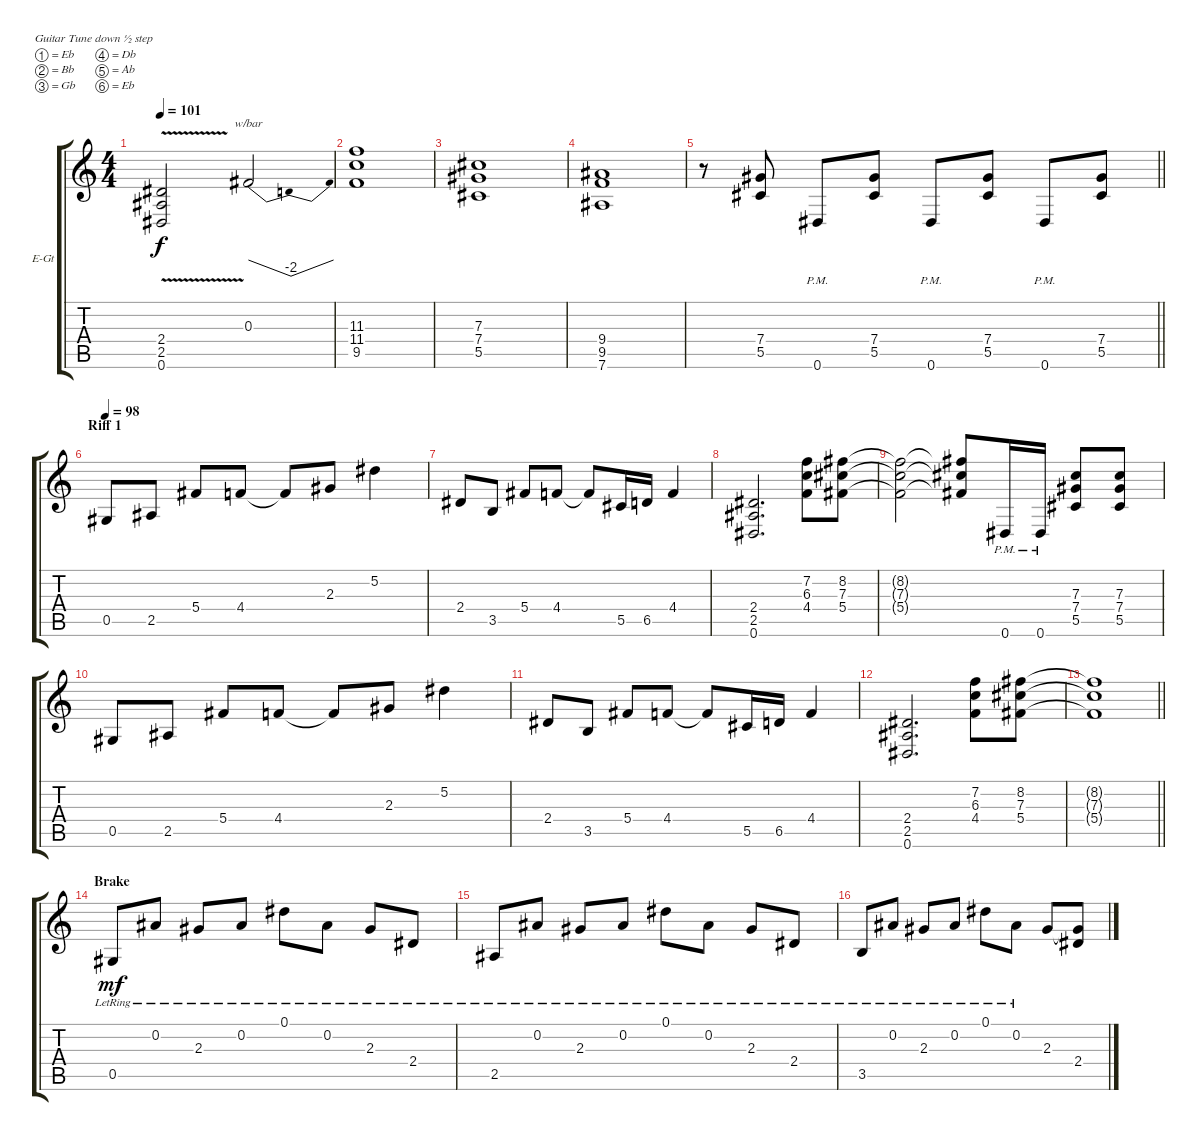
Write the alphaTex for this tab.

\bracketExtendMode groupsimilarinstruments
\firstSystemTrackNameOrientation horizontal
\otherSystemsTrackNameOrientation horizontal
\track ("Guitar 2" "E-Gt") {instrument distortionguitar}
\staff {score tabs}
\tuning (Eb4 Bb3 Gb3 Db3 Ab2 Eb2)
\ts (4 4)
\tempo 101
\clef g2
\ks c
(2.4{v} 2.5{v} 0.6{v}).2{dy f} 0.3.2{tbe (dip default 0 0 30 -8 60 0)} |
(11.3 11.4 9.5).1 |
(7.3 7.4 5.5).1 |
(9.4 9.5 7.6).1 |
\barLineRight lightlight
r.8 (7.4 5.5).8 0.6{pm}.8 (7.4 5.5).8 0.6{pm}.8 (7.4 5.5).8 0.6{pm}.8 (7.4 5.5).8 |
\section ("" "Riff 1")
\tempo 98
0.5.8 2.5.8 5.4.8 4.4.8 4.4{t}.8 2.3.8 5.2.4 |
2.4.8 3.5.8 5.4.8 4.4.8 4.4{t}.8 5.5.16 6.5.16 4.4.4 |
(2.4 2.5 0.6).2{d} (7.2 6.3 4.4).8 (8.2 7.3 5.4).8 |
(8.2{t} 7.3{t} 5.4{t}).2 (8.2{t} 7.3{t} 5.4{t}).8 0.6{pm}.16 0.6{pm}.16 (7.3 7.4 5.5).8 (7.3 7.4 5.5).8 |
0.5.8 2.5.8 5.4.8 4.4.8 4.4{t}.8 2.3.8 5.2.4 |
2.4.8 3.5.8 5.4.8 4.4.8 4.4{t}.8 5.5.16 6.5.16 4.4.4 |
(2.4 2.5 0.6).2{d} (7.2 6.3 4.4).8 (8.2 7.3 5.4).8 |
\barLineRight lightlight
(8.2{t} 7.3{t} 5.4{t}).1 |
\section ("" "Brake")
0.5{lr}.8{dy mf} 0.2{lr}.8 2.3{lr}.8 0.2{lr}.8 0.1{lr}.8 0.2{lr}.8 2.3{lr}.8 2.4{lr}.8 |
2.5{lr}.8 0.2{lr}.8 2.3{lr}.8 0.2{lr}.8 0.1{lr}.8 0.2{lr}.8 2.3{lr}.8 2.4{lr}.8 |
3.5{lr}.8 0.2{lr}.8 2.3{lr}.8 0.2{lr}.8 0.1{lr}.8 0.2{lr}.8 2.3.8 (2.3{t} 2.4).8
